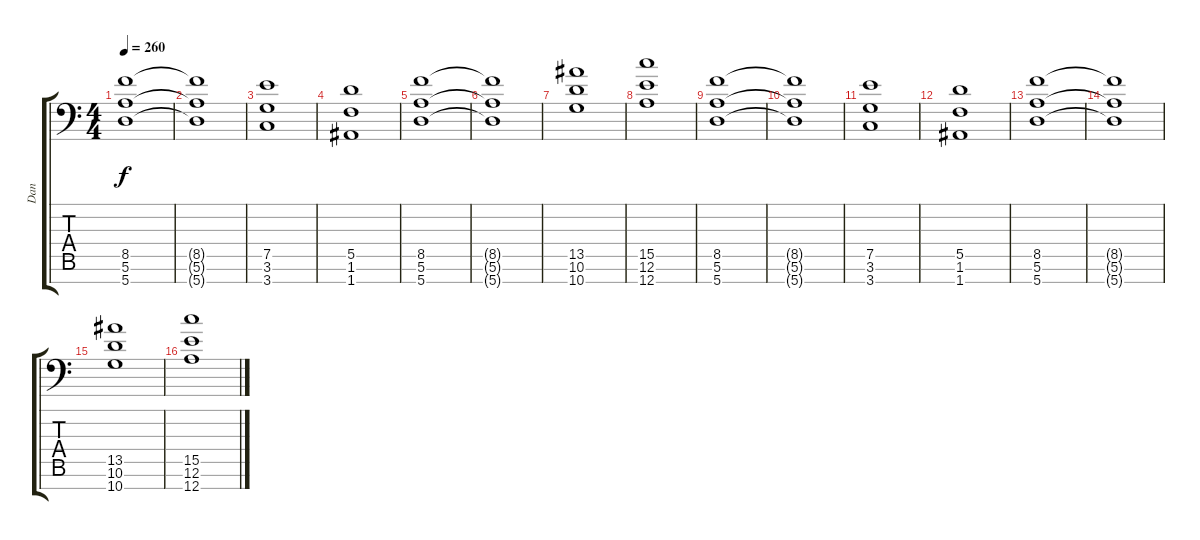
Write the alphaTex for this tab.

\track ("Dan" "Dan") {instrument acousticguitarsteel}
\staff {score tabs}
\tuning (E4 B3 Gb3 D3 A2 E2 A1) {hide}
\ts (4 4)
\tempo 260
\clef f4
\ks c
(8.5 5.6 5.7).1{dy f} |
(8.5{t} 5.6{t} 5.7{t}).1 |
(7.5 3.6 3.7).1 |
(5.5 1.6 1.7).1 |
(8.5 5.6 5.7).1 |
(8.5{t} 5.6{t} 5.7{t}).1 |
(13.5 10.6 10.7).1 |
(15.5 12.6 12.7).1 |
(8.5 5.6 5.7).1 |
(8.5{t} 5.6{t} 5.7{t}).1 |
(7.5 3.6 3.7).1 |
(5.5 1.6 1.7).1 |
(8.5 5.6 5.7).1 |
(8.5{t} 5.6{t} 5.7{t}).1 |
(13.5 10.6 10.7).1 |
(15.5 12.6 12.7).1
